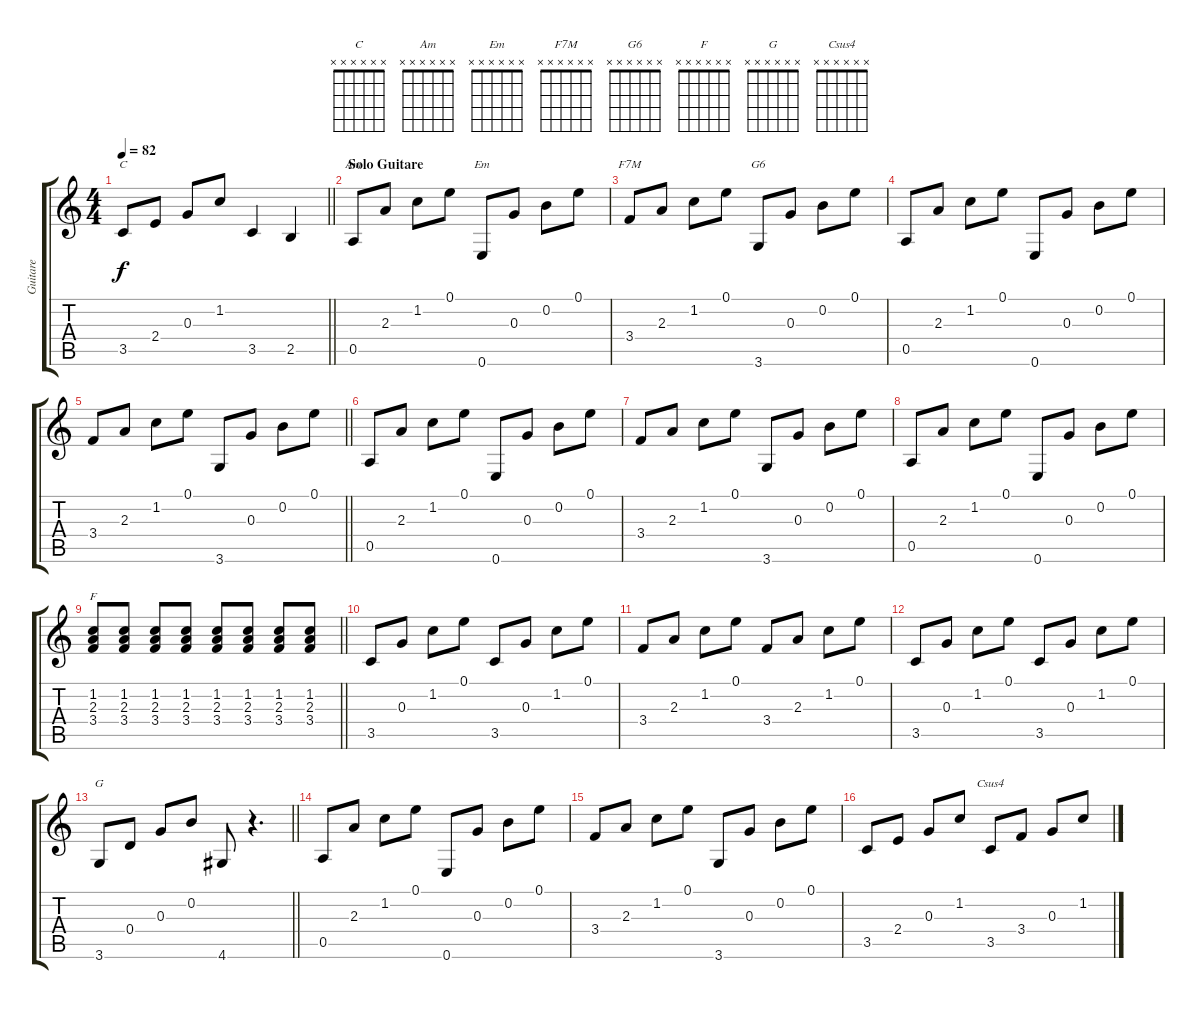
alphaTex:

\track ("Guitare" "Guitare") {instrument electricguitarjazz}
\staff {score tabs}
\tuning (E4 B3 G3 D3 A2 E2) {hide}
\chord ("C" x x x x x x)
\chord ("Am" x x x x x x)
\chord ("Em" x x x x x x)
\chord ("F7M" x x x x x x)
\chord ("G6" x x x x x x)
\chord ("F" x x x x x x)
\chord ("G" x x x x x x)
\chord ("Csus4" x x x x x x)
\ts (4 4)
\tempo 82
\clef g2
\barLineRight lightlight
\ks c
3.5.8{ch "C" dy f} 2.4.8 0.3.8 1.2.8 3.5.4 2.5.4 |
\section ("" "Solo Guitare")
0.5.8{ch "Am"} 2.3.8 1.2.8 0.1.8 0.6.8{ch "Em"} 0.3.8 0.2.8 0.1.8 |
3.4.8{ch "F7M"} 2.3.8 1.2.8 0.1.8 3.6.8{ch "G6"} 0.3.8 0.2.8 0.1.8 |
0.5.8 2.3.8 1.2.8 0.1.8 0.6.8 0.3.8 0.2.8 0.1.8 |
\barLineRight lightlight
3.4.8 2.3.8 1.2.8 0.1.8 3.6.8 0.3.8 0.2.8 0.1.8 |
0.5.8 2.3.8 1.2.8 0.1.8 0.6.8 0.3.8 0.2.8 0.1.8 |
3.4.8 2.3.8 1.2.8 0.1.8 3.6.8 0.3.8 0.2.8 0.1.8 |
0.5.8 2.3.8 1.2.8 0.1.8 0.6.8 0.3.8 0.2.8 0.1.8 |
\barLineRight lightlight
(1.2 2.3 3.4).8{ch "F"} (1.2 2.3 3.4).8 (1.2 2.3 3.4).8 (1.2 2.3 3.4).8 (1.2 2.3 3.4).8 (1.2 2.3 3.4).8 (1.2 2.3 3.4).8 (1.2 2.3 3.4).8 |
3.5.8 0.3.8 1.2.8 0.1.8 3.5.8 0.3.8 1.2.8 0.1.8 |
3.4.8 2.3.8 1.2.8 0.1.8 3.4.8 2.3.8 1.2.8 0.1.8 |
3.5.8 0.3.8 1.2.8 0.1.8 3.5.8 0.3.8 1.2.8 0.1.8 |
\barLineRight lightlight
3.6.8{ch "G"} 0.4.8 0.3.8 0.2.8 4.6.8 r.4{d} |
0.5.8 2.3.8 1.2.8 0.1.8 0.6.8 0.3.8 0.2.8 0.1.8 |
3.4.8 2.3.8 1.2.8 0.1.8 3.6.8 0.3.8 0.2.8 0.1.8 |
3.5.8 2.4.8 0.3.8 1.2.8 3.5.8{ch "Csus4"} 3.4.8 0.3.8 1.2.8
